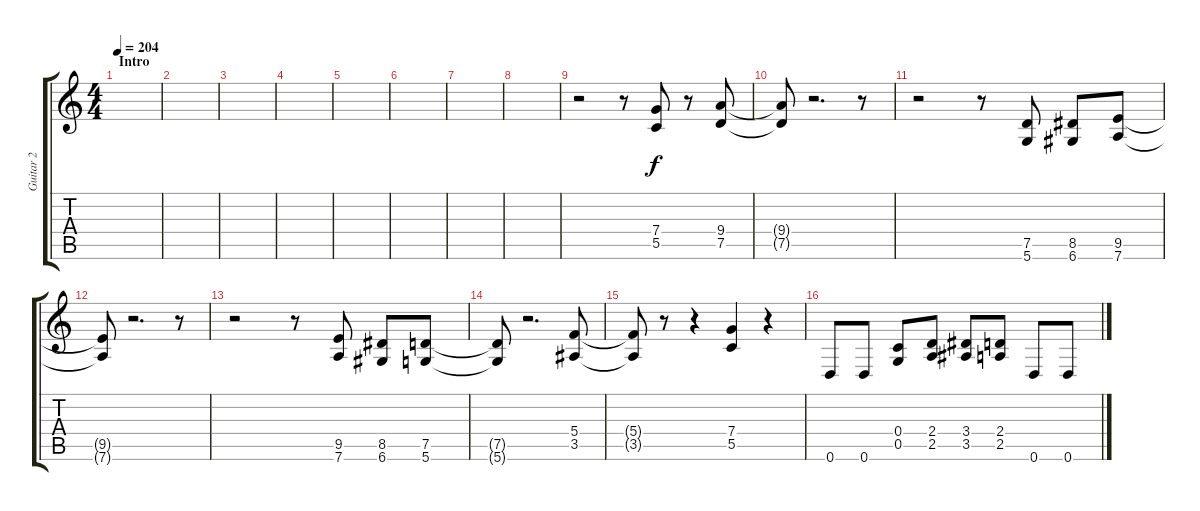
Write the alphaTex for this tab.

\track ("Guitar 2" "Guitar 2") {instrument distortionguitar}
\staff {score tabs}
\tuning (D4 A3 F3 C3 G2 D2) {hide}
\ts (4 4)
\section ("" "Intro")
\tempo 204
\clef g2
\ks c
|
|
|
|
|
|
|
|
r.2 r.8 (7.4 5.5).8 r.8 (9.4 7.5).8 |
(9.4{t} 7.5{t}).8 r.2{d} r.8 |
r.2 r.8 (7.5 5.6).8 (8.5 6.6).8 (9.5 7.6).8 |
(9.5{t} 7.6{t}).8 r.2{d} r.8 |
r.2 r.8 (9.5 7.6).8 (8.5 6.6).8 (7.5 5.6).8 |
(7.5{t} 5.6{t}).8 r.2{d} (5.4 3.5).8 |
(5.4{t} 3.5{t}).8 r.8 r.4 (7.4 5.5).4 r.4 |
0.6.8 0.6.8 (0.4 0.5).8 (2.4 2.5).8 (3.4 3.5).8 (2.4 2.5).8 0.6.8 0.6.8
